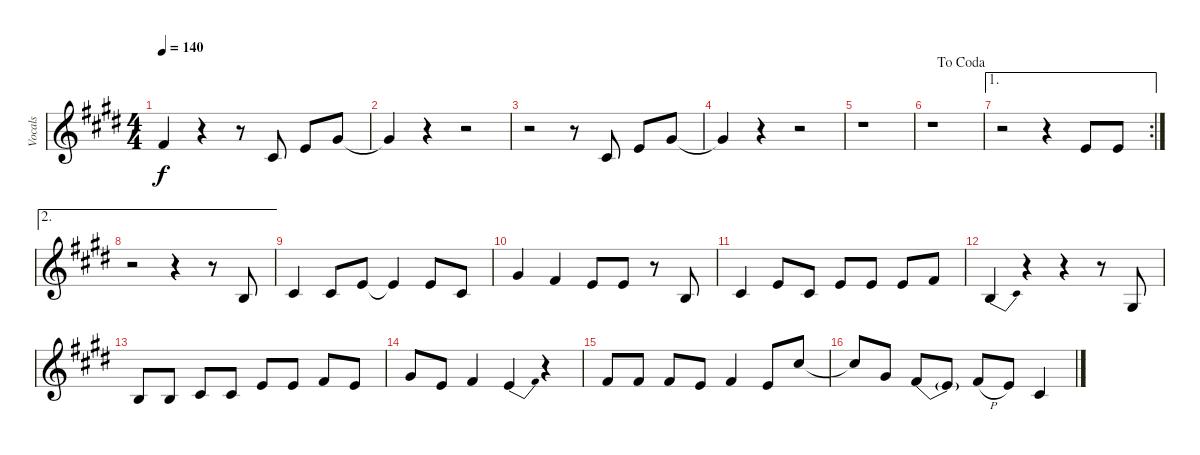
\track ("Vocals" "Vocals") {instrument tenorsax}
\staff {score}
\tuning (E4 B3 G3 D3 A2 E2) {hide}
\ts (4 4)
\tempo 140
\clef g2
\ks e
2.1{t}.4{dy f} r.4 r.8 2.2.8 0.1.8 4.1.8 |
4.1{t}.4 r.4 r.2 |
r.2 r.8 2.2.8 0.1.8 4.1.8 |
4.1{t}.4 r.4 r.2 |
r.1 |
\jump dacoda
r.1 |
\ae 1
\rc 2
r.2 r.4 0.1.8 0.1.8 |
\ae 2
r.2 r.4 r.8 0.2.8 |
2.2.4 2.2.8 0.1.8 0.1{t}.4 0.1.8 2.2.8 |
4.1.4 0.1{be (custom 0 4 20 4 40 0 60 0)}.4 0.1.8 0.1.8 r.8 0.2.8 |
2.2.4 0.1.8 2.2.8 0.1.8 0.1.8 0.1.8 2.1.8 |
0.2{be (bend 0 0 60 4)}.4 r.4 r.4 r.8 1.3.8 |
0.2.8 0.2.8 2.2.8 2.2.8 0.1.8 0.1.8 2.1.8 0.1.8 |
4.1.8 0.1.8 2.1.4 0.1{be (bend 0 0 60 4)}.4 r.4 |
2.1.8 2.1.8 2.1.8 0.1.8 2.1.4 0.1.8 9.1.8 |
9.1{t}.8 4.1.8 0.1{be (custom 0 4 20 4 40 0 60 0)}.8 0.1{t}.8 2.1{h}.8 0.1.8 2.2.4
